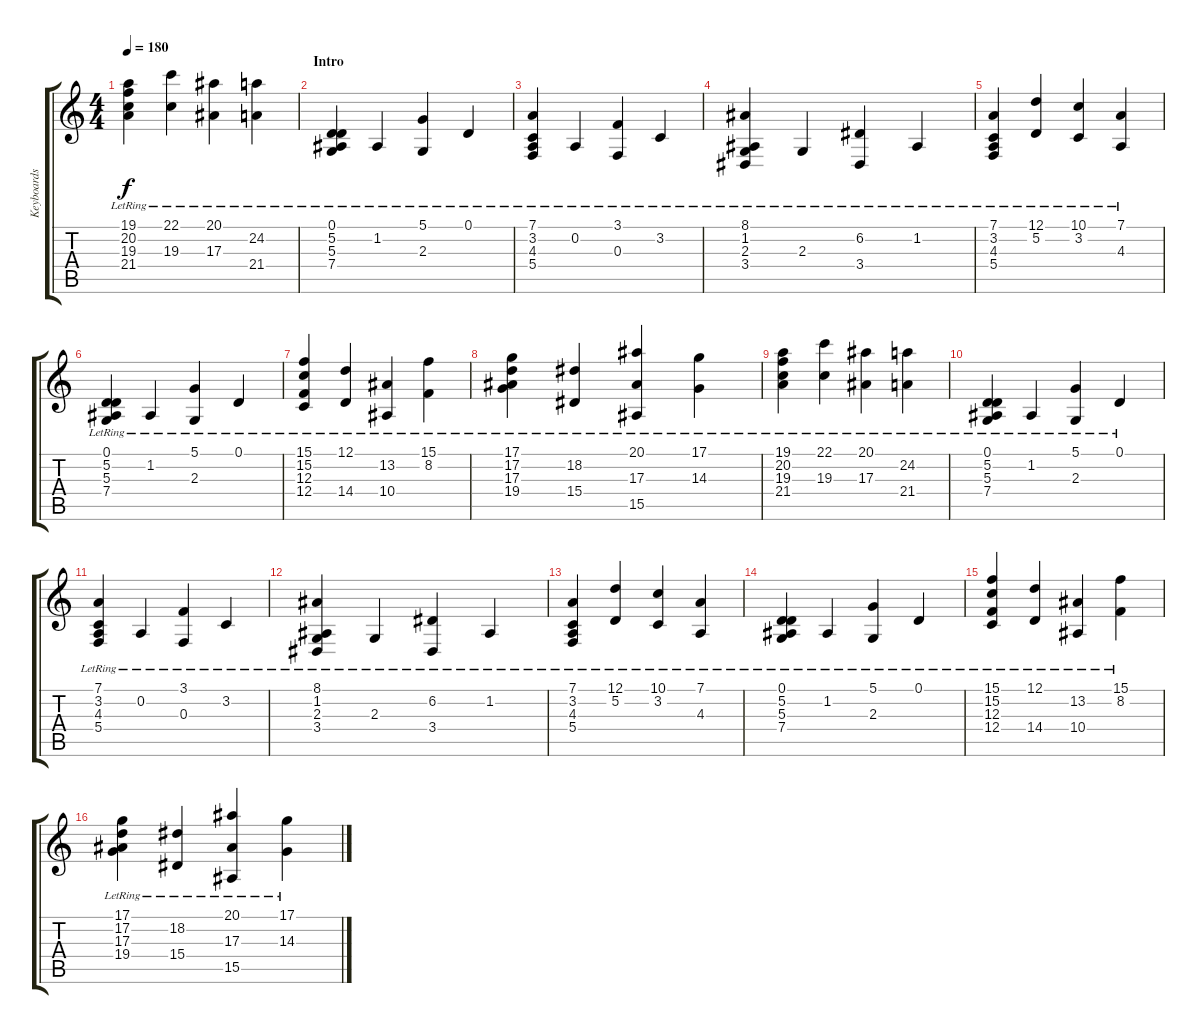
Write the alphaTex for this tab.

\track ("Keyboards" "Keyboards") {instrument acousticgrandpiano}
\staff {score tabs}
\tuning (D4 A3 F3 C3 G2 D2) {hide}
\ts (4 4)
\tempo 180
\clef g2
\ks c
(19.1{lr} 20.2{lr} 19.3{lr} 21.4).4{dy f} (22.1{lr} 19.3{lr}).4 (20.1{lr} 17.3{lr}).4 (24.2{lr} 21.4{lr}).4 |
\section ("" "Intro")
(0.1{lr} 5.2{lr} 5.3{lr} 7.4{lr}).4 1.2{lr}.4 (5.1{lr} 2.3{lr}).4 0.1{lr}.4 |
(7.1{lr} 3.2{lr} 4.3{lr} 5.4{lr}).4 0.2{lr}.4 (3.1{lr} 0.3{lr}).4 3.2{lr}.4 |
(8.1{lr} 1.2{lr} 2.3{lr} 3.4{lr}).4 2.3{lr}.4 (6.2{lr} 3.4{lr}).4 1.2{lr}.4 |
(7.1{lr} 3.2{lr} 4.3{lr} 5.4{lr}).4 (12.1{lr} 5.2{lr}).4 (10.1{lr} 3.2{lr}).4 (7.1{lr} 4.3{lr}).4 |
(0.1{lr} 5.2{lr} 5.3{lr} 7.4{lr}).4 1.2{lr}.4 (5.1{lr} 2.3{lr}).4 0.1{lr}.4 |
(15.1{lr} 15.2{lr} 12.3{lr} 12.4{lr}).4 (12.1{lr} 14.4{lr}).4 (13.2{lr} 10.4{lr}).4 (15.1{lr} 8.2{lr}).4 |
(17.1{lr} 17.2{lr} 17.3{lr} 19.4{lr}).4 (18.2{lr} 15.4{lr}).4 (20.1{lr} 17.3{lr} 15.5{lr}).4 (17.1{lr} 14.3{lr}).4 |
(19.1{lr} 20.2{lr} 19.3{lr} 21.4{lr}).4 (22.1{lr} 19.3{lr}).4 (20.1{lr} 17.3{lr}).4 (24.2{lr} 21.4{lr}).4 |
(0.1{lr} 5.2{lr} 5.3{lr} 7.4{lr}).4 1.2{lr}.4 (5.1{lr} 2.3{lr}).4 0.1{lr}.4 |
(7.1{lr} 3.2{lr} 4.3{lr} 5.4{lr}).4 0.2{lr}.4 (3.1{lr} 0.3{lr}).4 3.2{lr}.4 |
(8.1{lr} 1.2{lr} 2.3{lr} 3.4{lr}).4 2.3{lr}.4 (6.2{lr} 3.4{lr}).4 1.2{lr}.4 |
(7.1{lr} 3.2{lr} 4.3{lr} 5.4{lr}).4 (12.1{lr} 5.2{lr}).4 (10.1{lr} 3.2{lr}).4 (7.1{lr} 4.3{lr}).4 |
(0.1{lr} 5.2{lr} 5.3{lr} 7.4{lr}).4 1.2{lr}.4 (5.1{lr} 2.3{lr}).4 0.1{lr}.4 |
(15.1{lr} 15.2{lr} 12.3{lr} 12.4{lr}).4 (12.1{lr} 14.4{lr}).4 (13.2{lr} 10.4{lr}).4 (15.1{lr} 8.2{lr}).4 |
(17.1{lr} 17.2{lr} 17.3{lr} 19.4{lr}).4 (18.2{lr} 15.4{lr}).4 (20.1{lr} 17.3{lr} 15.5{lr}).4 (17.1{lr} 14.3{lr}).4
